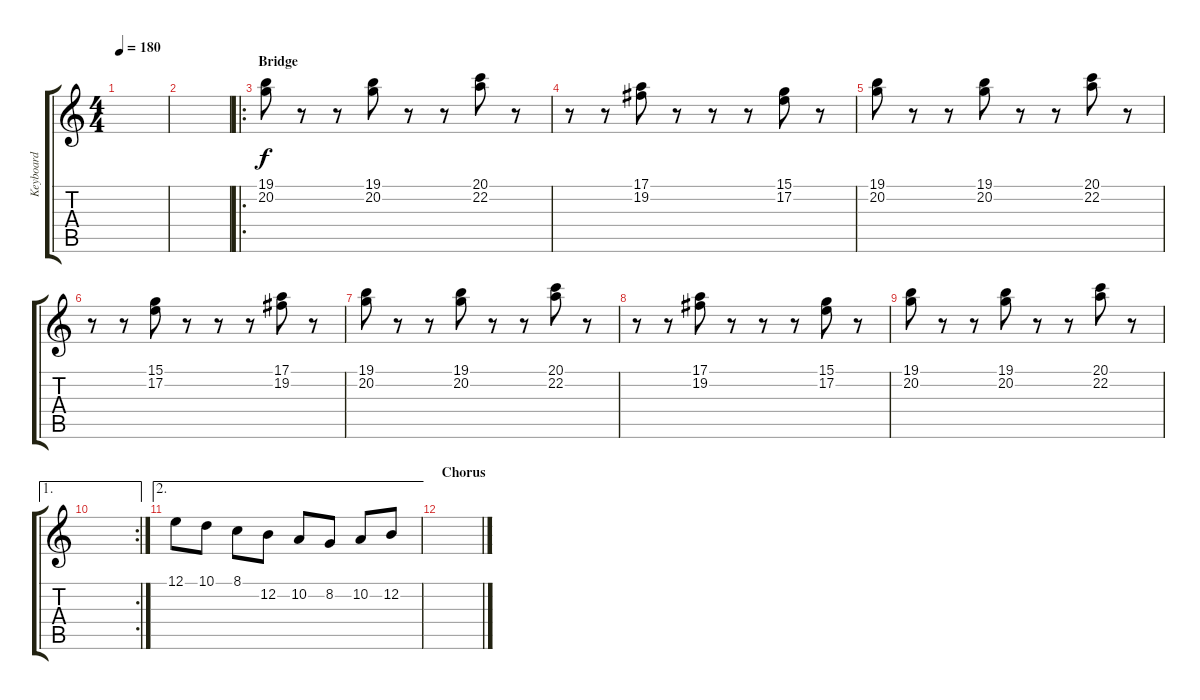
\track ("Keyboard" "Keyboard") {instrument churchorgan}
\staff {score tabs}
\tuning (E4 B3 G3 D3 A2 E2) {hide}
\ts (4 4)
\tempo 180
\clef g2
\ks c
|
|
\ro
\section ("" "Bridge")
(19.1 20.2).8 r.8 r.8 (19.1 20.2).8 r.8 r.8 (20.1 22.2).8 r.8 |
r.8 r.8 (17.1 19.2).8 r.8 r.8 r.8 (15.1 17.2).8 r.8 |
(19.1 20.2).8 r.8 r.8 (19.1 20.2).8 r.8 r.8 (20.1 22.2).8 r.8 |
r.8 r.8 (15.1 17.2).8 r.8 r.8 r.8 (17.1 19.2).8 r.8 |
(19.1 20.2).8 r.8 r.8 (19.1 20.2).8 r.8 r.8 (20.1 22.2).8 r.8 |
r.8 r.8 (17.1 19.2).8 r.8 r.8 r.8 (15.1 17.2).8 r.8 |
(19.1 20.2).8 r.8 r.8 (19.1 20.2).8 r.8 r.8 (20.1 22.2).8 r.8 |
\ae 1
\rc 2
|
\ae 2
12.1.8 10.1.8 8.1.8 12.2.8 10.2.8 8.2.8 10.2.8 12.2.8 |
\section ("" "Chorus")
